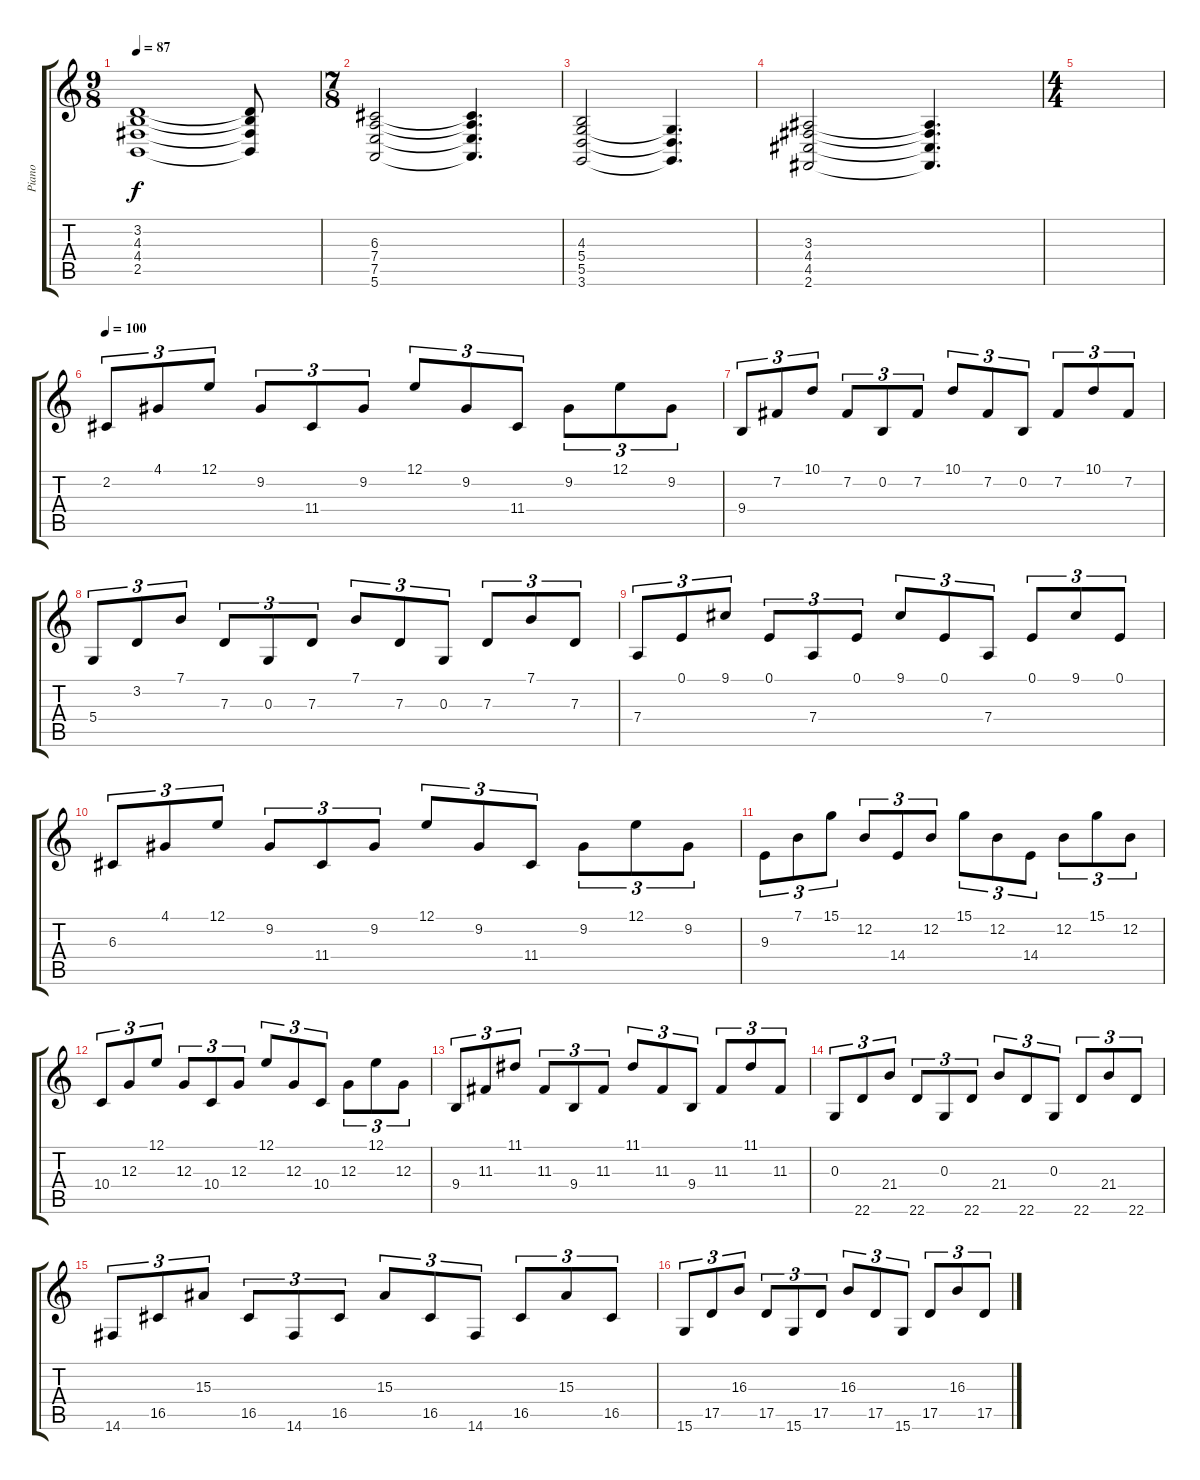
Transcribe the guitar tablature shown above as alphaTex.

\track ("Piano" "Piano") {instrument acousticgrandpiano}
\staff {score tabs}
\tuning (E4 B3 G3 D3 A2 E2) {hide}
\ts (9 8)
\tempo 87
\clef g2
\ks c
(3.2 4.3 4.4 2.5).1{dy f} (3.2{t} 4.3{t} 4.4{t} 2.5{t}).8 |
\ts (7 8)
(6.3 7.4 7.5 5.6).2 (6.3{t} 7.4{t} 7.5{t} 5.6{t}).4{d} |
(4.3 5.4 5.5 3.6).2 (5.4{t} 5.5{t} 3.6{t}).4{d} |
(3.3 4.4 4.5 2.6).2 (3.3{t} 4.4{t} 4.5{t} 2.6{t}).4{d} |
\ts (4 4)
|
\tempo 100
2.2.8{tu (3 2) volume 4 instrument electricbassfinger} 4.1.8{tu (3 2)} 12.1.8{tu (3 2)} 9.2.8{tu (3 2)} 11.4.8{tu (3 2)} 9.2.8{tu (3 2)} 12.1.8{tu (3 2)} 9.2.8{tu (3 2)} 11.4.8{tu (3 2)} 9.2.8{tu (3 2)} 12.1.8{tu (3 2)} 9.2.8{tu (3 2)} |
9.4.8{tu (3 2)} 7.2.8{tu (3 2)} 10.1.8{tu (3 2)} 7.2.8{tu (3 2)} 0.2.8{tu (3 2)} 7.2.8{tu (3 2)} 10.1.8{tu (3 2)} 7.2.8{tu (3 2)} 0.2.8{tu (3 2)} 7.2.8{tu (3 2)} 10.1.8{tu (3 2)} 7.2.8{tu (3 2)} |
5.4.8{tu (3 2)} 3.2.8{tu (3 2)} 7.1.8{tu (3 2)} 7.3.8{tu (3 2)} 0.3.8{tu (3 2)} 7.3.8{tu (3 2)} 7.1.8{tu (3 2)} 7.3.8{tu (3 2)} 0.3.8{tu (3 2)} 7.3.8{tu (3 2)} 7.1.8{tu (3 2)} 7.3.8{tu (3 2)} |
7.4.8{tu (3 2)} 0.1.8{tu (3 2)} 9.1.8{tu (3 2)} 0.1.8{tu (3 2)} 7.4.8{tu (3 2)} 0.1.8{tu (3 2)} 9.1.8{tu (3 2)} 0.1.8{tu (3 2)} 7.4.8{tu (3 2)} 0.1.8{tu (3 2)} 9.1.8{tu (3 2)} 0.1.8{tu (3 2)} |
6.3.8{tu (3 2)} 4.1.8{tu (3 2)} 12.1.8{tu (3 2)} 9.2.8{tu (3 2)} 11.4.8{tu (3 2)} 9.2.8{tu (3 2)} 12.1.8{tu (3 2)} 9.2.8{tu (3 2)} 11.4.8{tu (3 2)} 9.2.8{tu (3 2)} 12.1.8{tu (3 2)} 9.2.8{tu (3 2)} |
9.3.8{tu (3 2)} 7.1.8{tu (3 2)} 15.1.8{tu (3 2)} 12.2.8{tu (3 2)} 14.4.8{tu (3 2)} 12.2.8{tu (3 2)} 15.1.8{tu (3 2)} 12.2.8{tu (3 2)} 14.4.8{tu (3 2)} 12.2.8{tu (3 2)} 15.1.8{tu (3 2)} 12.2.8{tu (3 2)} |
10.4.8{tu (3 2)} 12.3.8{tu (3 2)} 12.1.8{tu (3 2)} 12.3.8{tu (3 2)} 10.4.8{tu (3 2)} 12.3.8{tu (3 2)} 12.1.8{tu (3 2)} 12.3.8{tu (3 2)} 10.4.8{tu (3 2)} 12.3.8{tu (3 2)} 12.1.8{tu (3 2)} 12.3.8{tu (3 2)} |
9.4.8{tu (3 2)} 11.3.8{tu (3 2)} 11.1.8{tu (3 2)} 11.3.8{tu (3 2)} 9.4.8{tu (3 2)} 11.3.8{tu (3 2)} 11.1.8{tu (3 2)} 11.3.8{tu (3 2)} 9.4.8{tu (3 2)} 11.3.8{tu (3 2)} 11.1.8{tu (3 2)} 11.3.8{tu (3 2)} |
0.3.8{tu (3 2)} 22.6.8{tu (3 2)} 21.4.8{tu (3 2)} 22.6.8{tu (3 2)} 0.3.8{tu (3 2)} 22.6.8{tu (3 2)} 21.4.8{tu (3 2)} 22.6.8{tu (3 2)} 0.3.8{tu (3 2)} 22.6.8{tu (3 2)} 21.4.8{tu (3 2)} 22.6.8{tu (3 2)} |
14.6.8{tu (3 2)} 16.5.8{tu (3 2)} 15.3.8{tu (3 2)} 16.5.8{tu (3 2)} 14.6.8{tu (3 2)} 16.5.8{tu (3 2)} 15.3.8{tu (3 2)} 16.5.8{tu (3 2)} 14.6.8{tu (3 2)} 16.5.8{tu (3 2)} 15.3.8{tu (3 2)} 16.5.8{tu (3 2)} |
15.6.8{tu (3 2)} 17.5.8{tu (3 2)} 16.3.8{tu (3 2)} 17.5.8{tu (3 2)} 15.6.8{tu (3 2)} 17.5.8{tu (3 2)} 16.3.8{tu (3 2)} 17.5.8{tu (3 2)} 15.6.8{tu (3 2)} 17.5.8{tu (3 2)} 16.3.8{tu (3 2)} 17.5.8{tu (3 2)}
